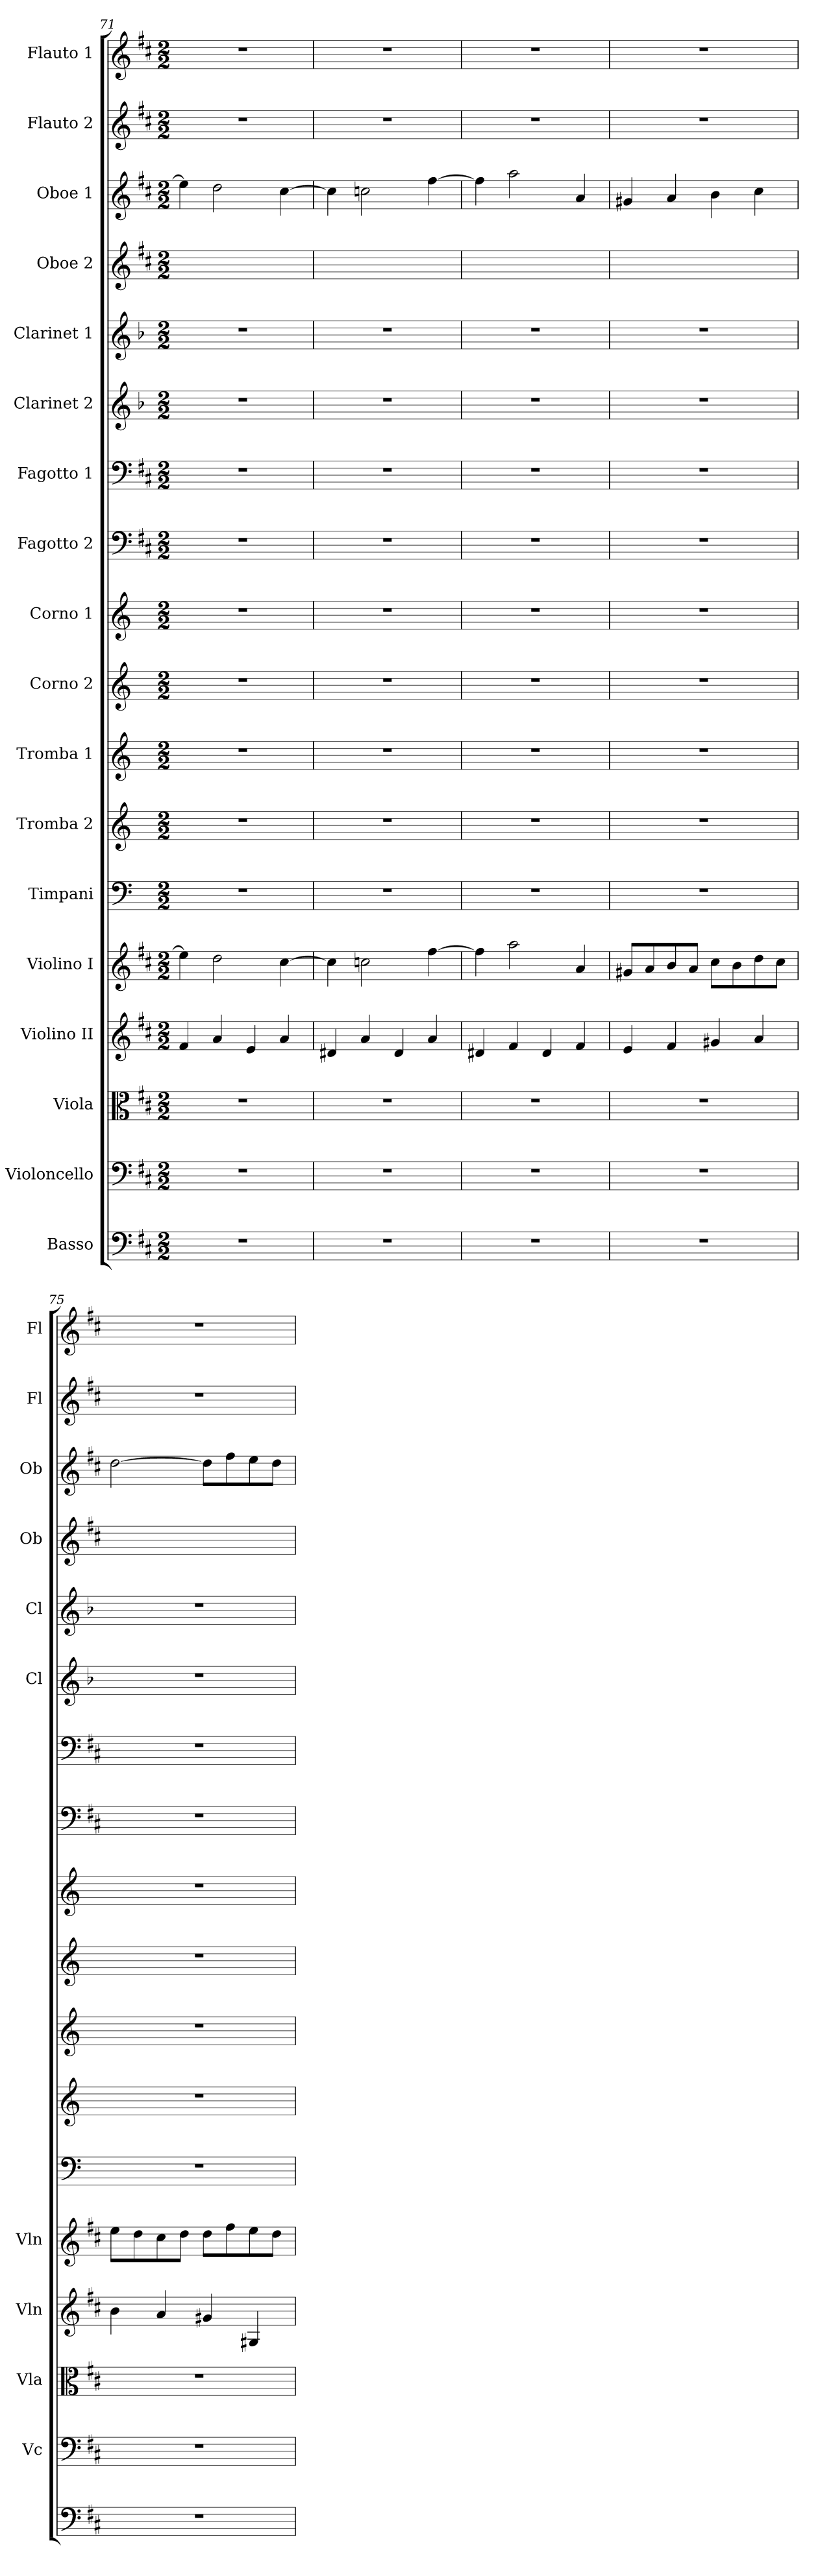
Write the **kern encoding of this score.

**kern	**kern	**kern	**kern	**kern	**kern	**kern	**kern	**kern	**kern	**kern	**kern	**kern	**kern	**kern	**kern	**kern	**kern
*part18	*part17	*part16	*part15	*part14	*part13	*part12	*part11	*part10	*part9	*part8	*part7	*part6	*part5	*part4	*part3	*part2	*part1
*staff18	*staff17	*staff16	*staff15	*staff14	*staff13	*staff12	*staff11	*staff10	*staff9	*staff8	*staff7	*staff6	*staff5	*staff4	*staff3	*staff2	*staff1
*I"Basso	*I"Violoncello	*I"Viola	*I"Violino II	*I"Violino I	*I"Timpani	*I"Tromba 2	*I"Tromba 1	*I"Corno 2	*I"Corno 1	*I"Fagotto 2	*I"Fagotto 1	*I"Clarinet 2	*I"Clarinet 1	*I"Oboe 2	*I"Oboe 1	*I"Flauto 2	*I"Flauto 1
*	*I'Vc	*I'Vla	*I'Vln	*I'Vln	*	*	*	*	*	*	*	*I'Cl	*I'Cl	*I'Ob	*I'Ob	*I'Fl	*I'Fl
*clefF4	*clefF4	*clefC3	*clefG2	*clefG2	*clefF4	*clefG2	*clefG2	*clefG2	*clefG2	*clefF4	*clefF4	*clefG2	*clefG2	*clefG2	*clefG2	*clefG2	*clefG2
*ITrd7c12	*	*	*	*	*	*ITrd-1c-2	*ITrd-1c-2	*ITrd6c10	*ITrd6c10	*	*	*ITrd2c3	*ITrd2c3	*	*	*	*
*k[f#c#]	*k[f#c#]	*k[f#c#]	*k[f#c#]	*k[f#c#]	*	*	*	*	*	*k[f#c#]	*k[f#c#]	*k[f#c#]	*k[f#c#]	*k[f#c#]	*k[f#c#]	*k[f#c#]	*k[f#c#]
*M2/2	*M2/2	*M2/2	*M2/2	*M2/2	*M2/2	*M2/2	*M2/2	*M2/2	*M2/2	*M2/2	*M2/2	*M2/2	*M2/2	*M2/2	*M2/2	*M2/2	*M2/2
=71	=71	=71	=71	=71	=71	=71	=71	=71	=71	=71	=71	=71	=71	=71	=71	=71	=71
1r	1r	1r	4f#	4ee]	1r	1r	1r	1r	1r	1r	1r	1r	1r	1ryy	4ee]	1r	1r
.	.	.	4a	2dd	.	.	.	.	.	.	.	.	.	.	2dd	.	.
.	.	.	4e	.	.	.	.	.	.	.	.	.	.	.	.	.	.
.	.	.	4a	[4cc#	.	.	.	.	.	.	.	.	.	.	[4cc#	.	.
=72	=72	=72	=72	=72	=72	=72	=72	=72	=72	=72	=72	=72	=72	=72	=72	=72	=72
1r	1r	1r	4d#X	4cc#]	1r	1r	1r	1r	1r	1r	1r	1r	1r	1ryy	4cc#]	1r	1r
.	.	.	4a	2ccn	.	.	.	.	.	.	.	.	.	.	2ccn	.	.
.	.	.	4d#	.	.	.	.	.	.	.	.	.	.	.	.	.	.
.	.	.	4a	[4ff#	.	.	.	.	.	.	.	.	.	.	[4ff#	.	.
=73	=73	=73	=73	=73	=73	=73	=73	=73	=73	=73	=73	=73	=73	=73	=73	=73	=73
1r	1r	1r	4d#X	4ff#]	1r	1r	1r	1r	1r	1r	1r	1r	1r	1ryy	4ff#]	1r	1r
.	.	.	4f#	2aa	.	.	.	.	.	.	.	.	.	.	2aa	.	.
.	.	.	4d#	.	.	.	.	.	.	.	.	.	.	.	.	.	.
.	.	.	4f#	4a	.	.	.	.	.	.	.	.	.	.	4a	.	.
=74	=74	=74	=74	=74	=74	=74	=74	=74	=74	=74	=74	=74	=74	=74	=74	=74	=74
1r	1r	1r	4e	8g#X/L	1r	1r	1r	1r	1r	1r	1r	1r	1r	1ryy	4g#X	1r	1r
.	.	.	.	8a/	.	.	.	.	.	.	.	.	.	.	.	.	.
.	.	.	4f#	8b/	.	.	.	.	.	.	.	.	.	.	4a	.	.
.	.	.	.	8a/J	.	.	.	.	.	.	.	.	.	.	.	.	.
.	.	.	4g#X	8cc#\L	.	.	.	.	.	.	.	.	.	.	4b	.	.
.	.	.	.	8b\	.	.	.	.	.	.	.	.	.	.	.	.	.
.	.	.	4a	8dd\	.	.	.	.	.	.	.	.	.	.	4cc#	.	.
.	.	.	.	8cc#\J	.	.	.	.	.	.	.	.	.	.	.	.	.
=75	=75	=75	=75	=75	=75	=75	=75	=75	=75	=75	=75	=75	=75	=75	=75	=75	=75
1r	1r	1r	4b	8ee\L	1r	1r	1r	1r	1r	1r	1r	1r	1r	1ryy	[2dd	1r	1r
.	.	.	.	8dd\	.	.	.	.	.	.	.	.	.	.	.	.	.
.	.	.	4a	8cc#\	.	.	.	.	.	.	.	.	.	.	.	.	.
.	.	.	.	8dd\J	.	.	.	.	.	.	.	.	.	.	.	.	.
.	.	.	4g#X	8dd\L	.	.	.	.	.	.	.	.	.	.	8dd\L]	.	.
.	.	.	.	8ff#\	.	.	.	.	.	.	.	.	.	.	8ff#\	.	.
.	.	.	4G#X	8ee\	.	.	.	.	.	.	.	.	.	.	8ee\	.	.
.	.	.	.	8dd\J	.	.	.	.	.	.	.	.	.	.	8dd\J	.	.
=	=	=	=	=	=	=	=	=	=	=	=	=	=	=	=	=	=
*-	*-	*-	*-	*-	*-	*-	*-	*-	*-	*-	*-	*-	*-	*-	*-	*-	*-
